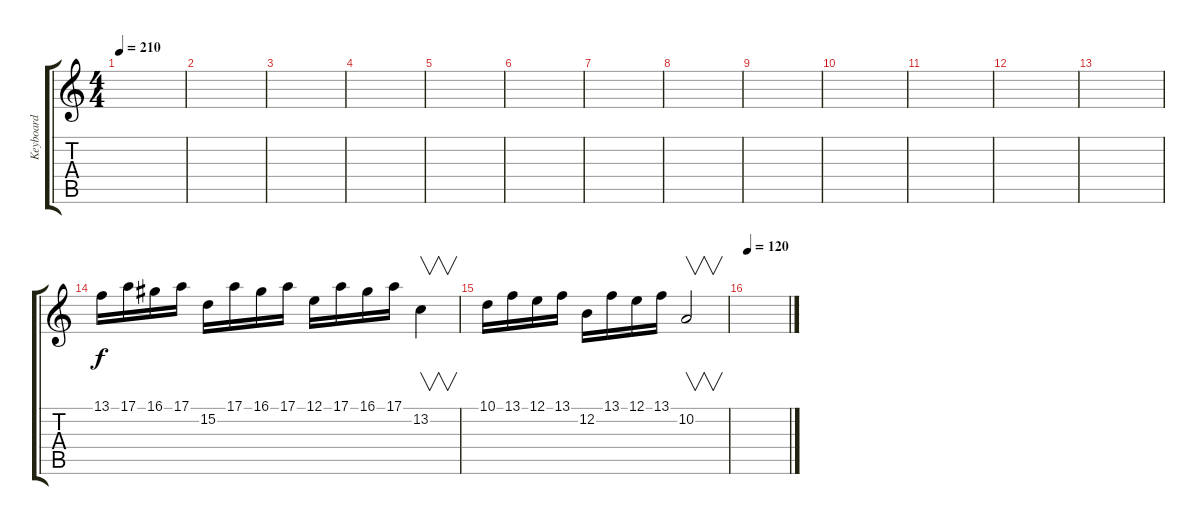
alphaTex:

\track ("Keyboard" "Keyboard") {instrument lead1square}
\staff {score tabs}
\tuning (E4 B3 G3 D3 A2 E2) {hide}
\ts (4 4)
\tempo 210
\clef g2
\ks c
|
|
|
|
|
|
|
|
|
|
|
|
|
13.1.16 17.1.16 16.1.16 17.1.16 15.2.16 17.1.16 16.1.16 17.1.16 12.1.16 17.1.16 16.1.16 17.1.16 13.2.4{v} |
10.1.16 13.1.16 12.1.16 13.1.16 12.2.16 13.1.16 12.1.16 13.1.16 10.2.2{v} |
\tempo 120
